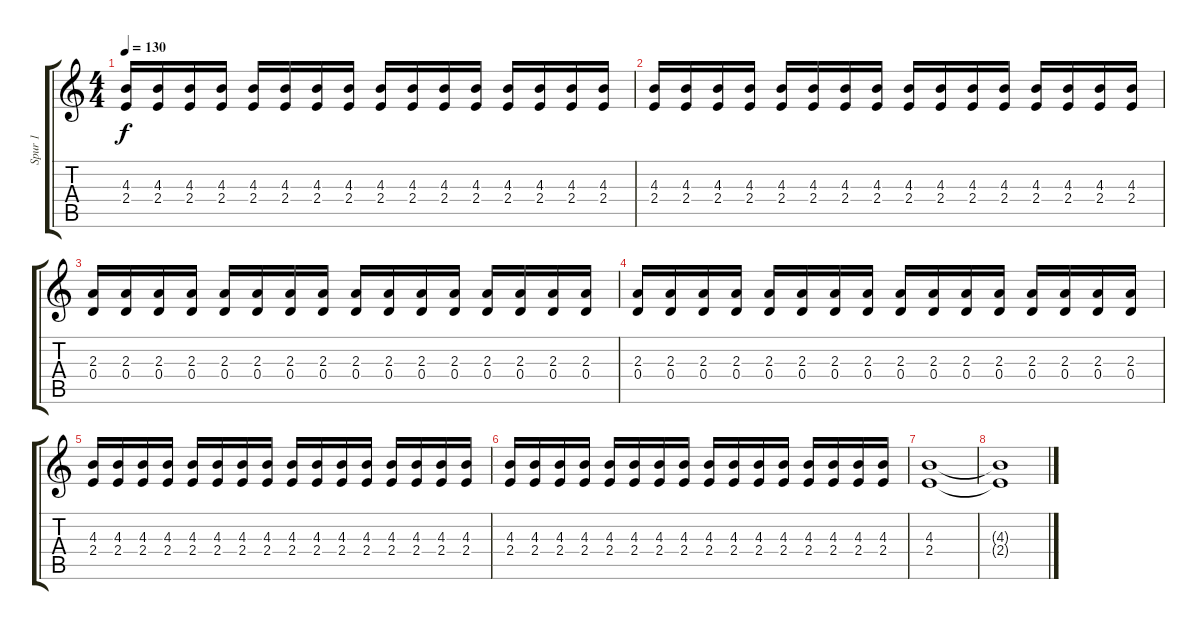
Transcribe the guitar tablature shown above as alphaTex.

\track ("Spur 1" "Spur 1") {instrument distortionguitar}
\staff {score tabs}
\tuning (E4 B3 G3 D3 A2 E2) {hide}
\ts (4 4)
\tempo 130
\clef g2
\ks c
(4.3 2.4).16{dy f} (4.3 2.4).16 (4.3 2.4).16 (4.3 2.4).16 (4.3 2.4).16 (4.3 2.4).16 (4.3 2.4).16 (4.3 2.4).16 (4.3 2.4).16 (4.3 2.4).16 (4.3 2.4).16 (4.3 2.4).16 (4.3 2.4).16 (4.3 2.4).16 (4.3 2.4).16 (4.3 2.4).16 |
(4.3 2.4).16 (4.3 2.4).16 (4.3 2.4).16 (4.3 2.4).16 (4.3 2.4).16 (4.3 2.4).16 (4.3 2.4).16 (4.3 2.4).16 (4.3 2.4).16 (4.3 2.4).16 (4.3 2.4).16 (4.3 2.4).16 (4.3 2.4).16 (4.3 2.4).16 (4.3 2.4).16 (4.3 2.4).16 |
(2.3 0.4).16 (2.3 0.4).16 (2.3 0.4).16 (2.3 0.4).16 (2.3 0.4).16 (2.3 0.4).16 (2.3 0.4).16 (2.3 0.4).16 (2.3 0.4).16 (2.3 0.4).16 (2.3 0.4).16 (2.3 0.4).16 (2.3 0.4).16 (2.3 0.4).16 (2.3 0.4).16 (2.3 0.4).16 |
(2.3 0.4).16 (2.3 0.4).16 (2.3 0.4).16 (2.3 0.4).16 (2.3 0.4).16 (2.3 0.4).16 (2.3 0.4).16 (2.3 0.4).16 (2.3 0.4).16 (2.3 0.4).16 (2.3 0.4).16 (2.3 0.4).16 (2.3 0.4).16 (2.3 0.4).16 (2.3 0.4).16 (2.3 0.4).16 |
(4.3 2.4).16 (4.3 2.4).16 (4.3 2.4).16 (4.3 2.4).16 (4.3 2.4).16 (4.3 2.4).16 (4.3 2.4).16 (4.3 2.4).16 (4.3 2.4).16 (4.3 2.4).16 (4.3 2.4).16 (4.3 2.4).16 (4.3 2.4).16 (4.3 2.4).16 (4.3 2.4).16 (4.3 2.4).16 |
(4.3 2.4).16 (4.3 2.4).16 (4.3 2.4).16 (4.3 2.4).16 (4.3 2.4).16 (4.3 2.4).16 (4.3 2.4).16 (4.3 2.4).16 (4.3 2.4).16 (4.3 2.4).16 (4.3 2.4).16 (4.3 2.4).16 (4.3 2.4).16 (4.3 2.4).16 (4.3 2.4).16 (4.3 2.4).16 |
(4.3 2.4).1 |
(4.3{t} 2.4{t}).1
